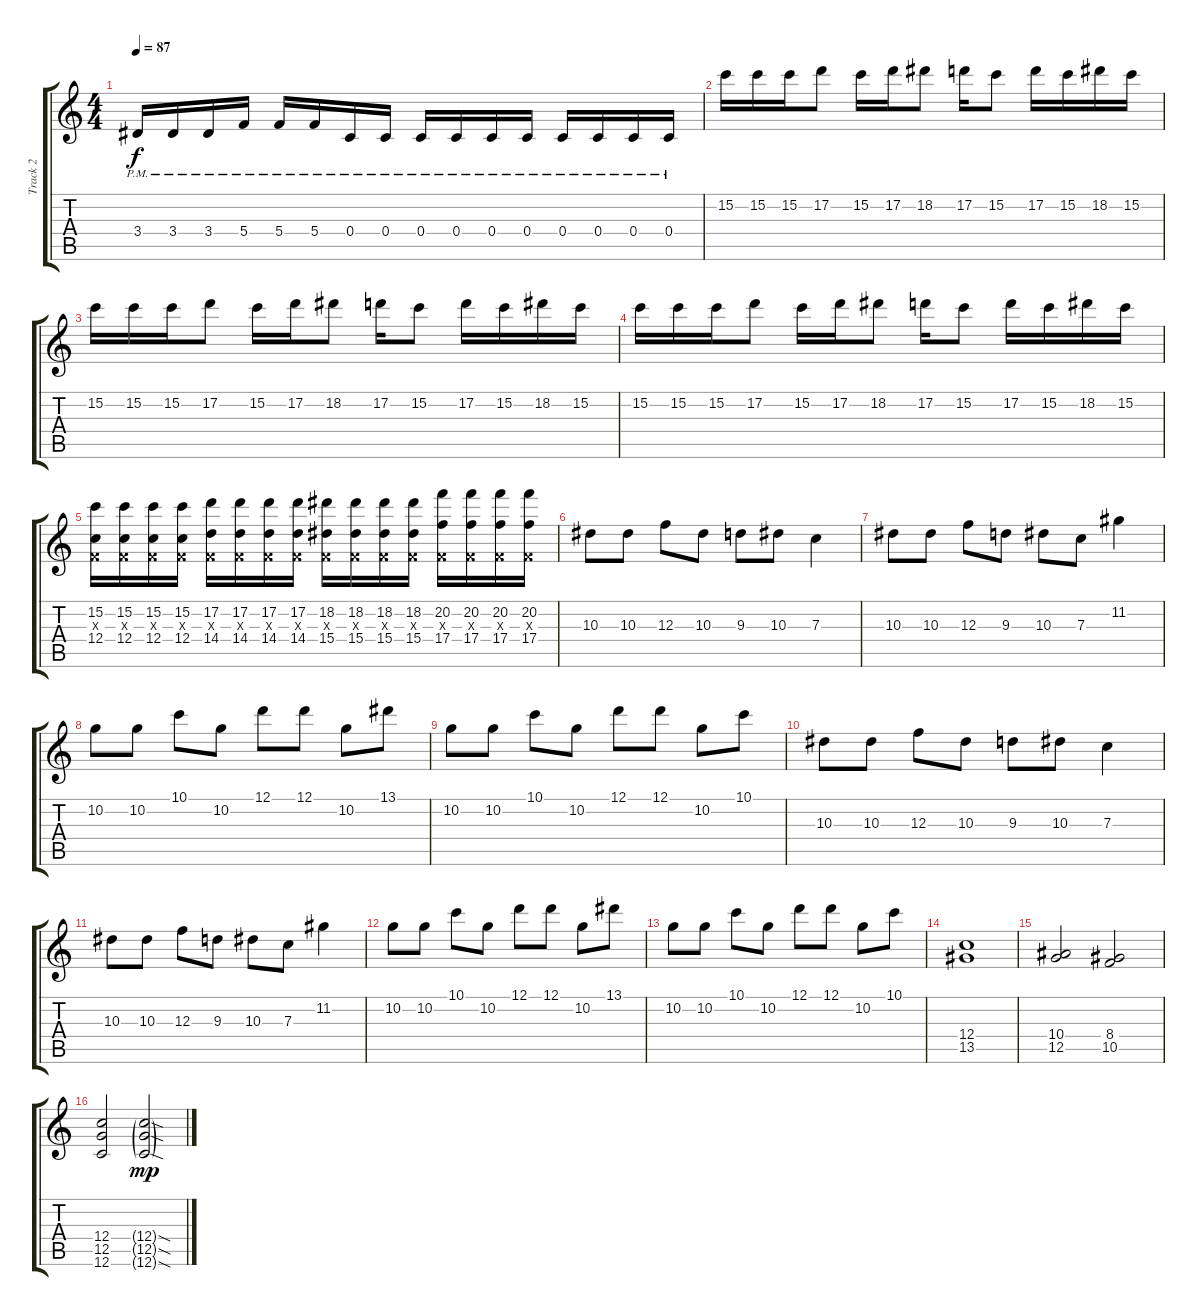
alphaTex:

\track ("Track 2" "Track 2") {instrument distortionguitar}
\staff {score tabs}
\tuning (D4 A3 F3 C3 G2 C2) {hide}
\ts (4 4)
\tempo 87
\clef g2
\ks c
3.4{pm}.16{dy f} 3.4{pm}.16 3.4{pm}.16 5.4{pm}.16 5.4{pm}.16 5.4{pm}.16 0.4{pm}.16 0.4{pm}.16 0.4{pm}.16 0.4{pm}.16 0.4{pm}.16 0.4{pm}.16 0.4{pm}.16 0.4{pm}.16 0.4{pm}.16 0.4{pm}.16 |
15.2.16{instrument distortionguitar} 15.2.16 15.2.16 17.2.8 15.2.16 17.2.16 18.2.8 17.2.16 15.2.8 17.2.16 15.2.16 18.2.16 15.2.16 |
15.2.16 15.2.16 15.2.16 17.2.8 15.2.16 17.2.16 18.2.8 17.2.16 15.2.8 17.2.16 15.2.16 18.2.16 15.2.16 |
15.2.16 15.2.16 15.2.16 17.2.8 15.2.16 17.2.16 18.2.8 17.2.16 15.2.8 17.2.16 15.2.16 18.2.16 15.2.16 |
(15.2 0.3{x} 12.4).16 (15.2 0.3{x} 12.4).16 (15.2 0.3{x} 12.4).16 (15.2 0.3{x} 12.4).16 (17.2 0.3{x} 14.4).16 (17.2 0.3{x} 14.4).16 (17.2 0.3{x} 14.4).16 (17.2 0.3{x} 14.4).16 (18.2 0.3{x} 15.4).16 (18.2 0.3{x} 15.4).16 (18.2 0.3{x} 15.4).16 (18.2 0.3{x} 15.4).16 (20.2 0.3{x} 17.4).16 (20.2 0.3{x} 17.4).16 (20.2 0.3{x} 17.4).16 (20.2 0.3{x} 17.4).16 |
10.3.8 10.3.8 12.3.8 10.3.8 9.3.8 10.3.8 7.3.4 |
10.3.8 10.3.8 12.3.8 9.3.8 10.3.8 7.3.8 11.2.4 |
10.2.8 10.2.8 10.1.8 10.2.8 12.1.8 12.1.8 10.2.8 13.1.8 |
10.2.8 10.2.8 10.1.8 10.2.8 12.1.8 12.1.8 10.2.8 10.1.8 |
10.3.8 10.3.8 12.3.8 10.3.8 9.3.8 10.3.8 7.3.4 |
10.3.8 10.3.8 12.3.8 9.3.8 10.3.8 7.3.8 11.2.4 |
10.2.8 10.2.8 10.1.8 10.2.8 12.1.8 12.1.8 10.2.8 13.1.8 |
10.2.8 10.2.8 10.1.8 10.2.8 12.1.8 12.1.8 10.2.8 10.1.8 |
(12.4 13.5).1 |
(10.4 12.5).2 (8.4 10.5).2 |
(12.4 12.5 12.6).2 (12.4{sod g} 12.5{sod g} 12.6{sod g}).2{dy mp}
